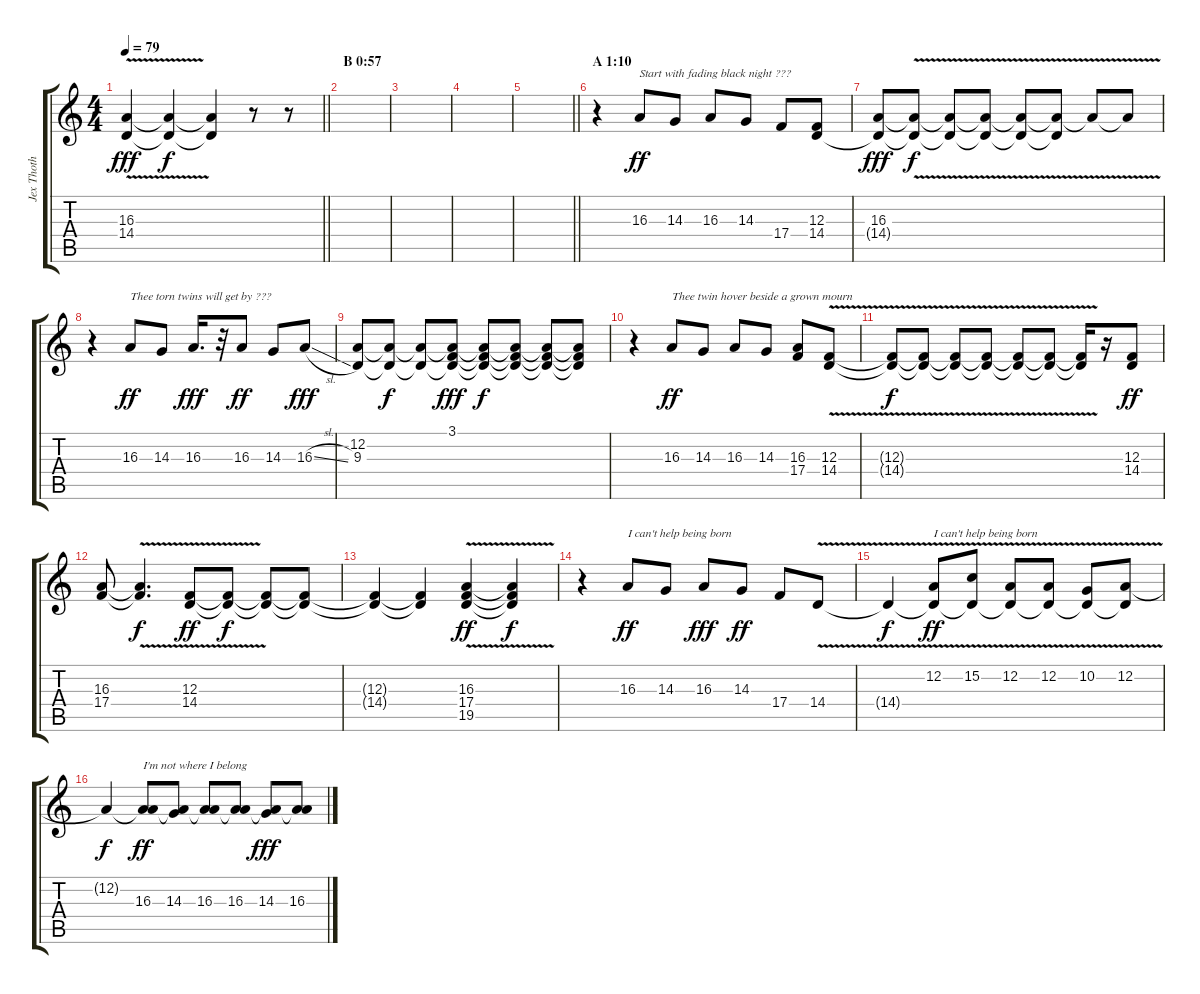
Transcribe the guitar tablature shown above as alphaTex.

\track ("Jex Thoth (vocals left)" "Jex Thoth ") {instrument trumpet}
\staff {score tabs}
\tuning (D4 A3 F3 C3 G2 D2) {hide}
\ts (4 4)
\tempo 79
\clef g2
\barLineRight lightlight
\ks c
(16.3{v} 14.4).4{dy fff} (16.3{t} 14.4{t}).4{dy f} (16.3{t} 14.4{t}).4 r.8 r.8 |
\section ("" "B 0:57")
|
|
|
\barLineRight lightlight
|
\section ("" "A 1:10")
r.4 16.3.8{txt "Start with fading black night ???" dy ff} 14.3.8 16.3.8 14.3.8 17.4.8 (12.3 14.4).8 |
(16.3 14.4{t}).8{dy fff} (16.3{v t} 14.4{v t}).8{dy f} (16.3{v t} 14.4{v t}).8 (16.3{v t} 14.4{v t}).8 (16.3{v t} 14.4{v t}).8 (16.3{v t} 14.4{v t}).8 16.3{v t}.8 16.3{v t}.8 |
r.4 16.3.8{txt "Thee torn twins will get by ???" dy ff} 14.3.8 16.3.16{d dy fff} r.32 16.3.8{dy ff} 14.3.8 16.3{sl}.8{dy fff} |
(12.2 9.3).8 (12.2{t} 9.3{t}).8{dy f} (12.2{t} 9.3{t}).8 (3.1 12.2{t} 9.3{t}).8{dy fff} (3.1{t} 12.2{t} 9.3{t}).8{dy f} (3.1{t} 12.2{t} 9.3{t}).8 (3.1{t} 12.2{t} 9.3{t}).8 (3.1{t} 12.2{t} 9.3{t}).8 |
r.4 16.3.8{txt "Thee twin hover beside a grown mourn" dy ff} 14.3.8 16.3.8 14.3.8 (16.3 17.4).8 (12.3 14.4{v}).8 |
(12.3{t} 14.4{t}).8{dy f} (12.3{v t} 14.4{v t}).8 (12.3{v t} 14.4{v t}).8 (12.3{v t} 14.4{v t}).8 (12.3{v t} 14.4{v t}).8 (12.3{v t} 14.4{v t}).8 (12.3{v t} 14.4{v t}).16 r.16 (12.3 14.4).8{dy ff} |
(16.3 17.4).8 (16.3{v t} 17.4{v t}).4{d dy f} (12.3{v} 14.4{v}).8{dy ff} (12.3{t} 14.4{t}).8{dy f} (12.3{t} 14.4{t}).8 (12.3{t} 14.4{t}).8 |
(12.3{t} 14.4{t}).4 (12.3{t} 14.4{t}).4 (16.3{v} 17.4{v} 19.5{v}).4{dy ff} (16.3{t} 17.4{t} 19.5{t}).4{dy f} |
r.4 16.3.8{txt "I can't help being born" dy ff} 14.3.8 16.3.8{dy fff} 14.3.8{dy ff} 17.4.8 14.4{v}.8 |
14.4{t}.4{dy f} (12.2 14.4{v t}).8{txt "I can't help being born" dy ff} (15.2 14.4{v t}).8 (12.2 14.4{v t}).8 (12.2 14.4{v t}).8 (10.2 14.4{v t}).8 (12.2 14.4{v t}).8 |
12.2{t}.4{dy f} (12.2{t} 16.3).8{txt "I'm not where I belong" dy ff} (12.2{t} 14.3).8 (12.2{t} 16.3).8 (12.2{t} 16.3).8 (12.2{t} 14.3).8{dy fff} (12.2{t} 16.3).8
